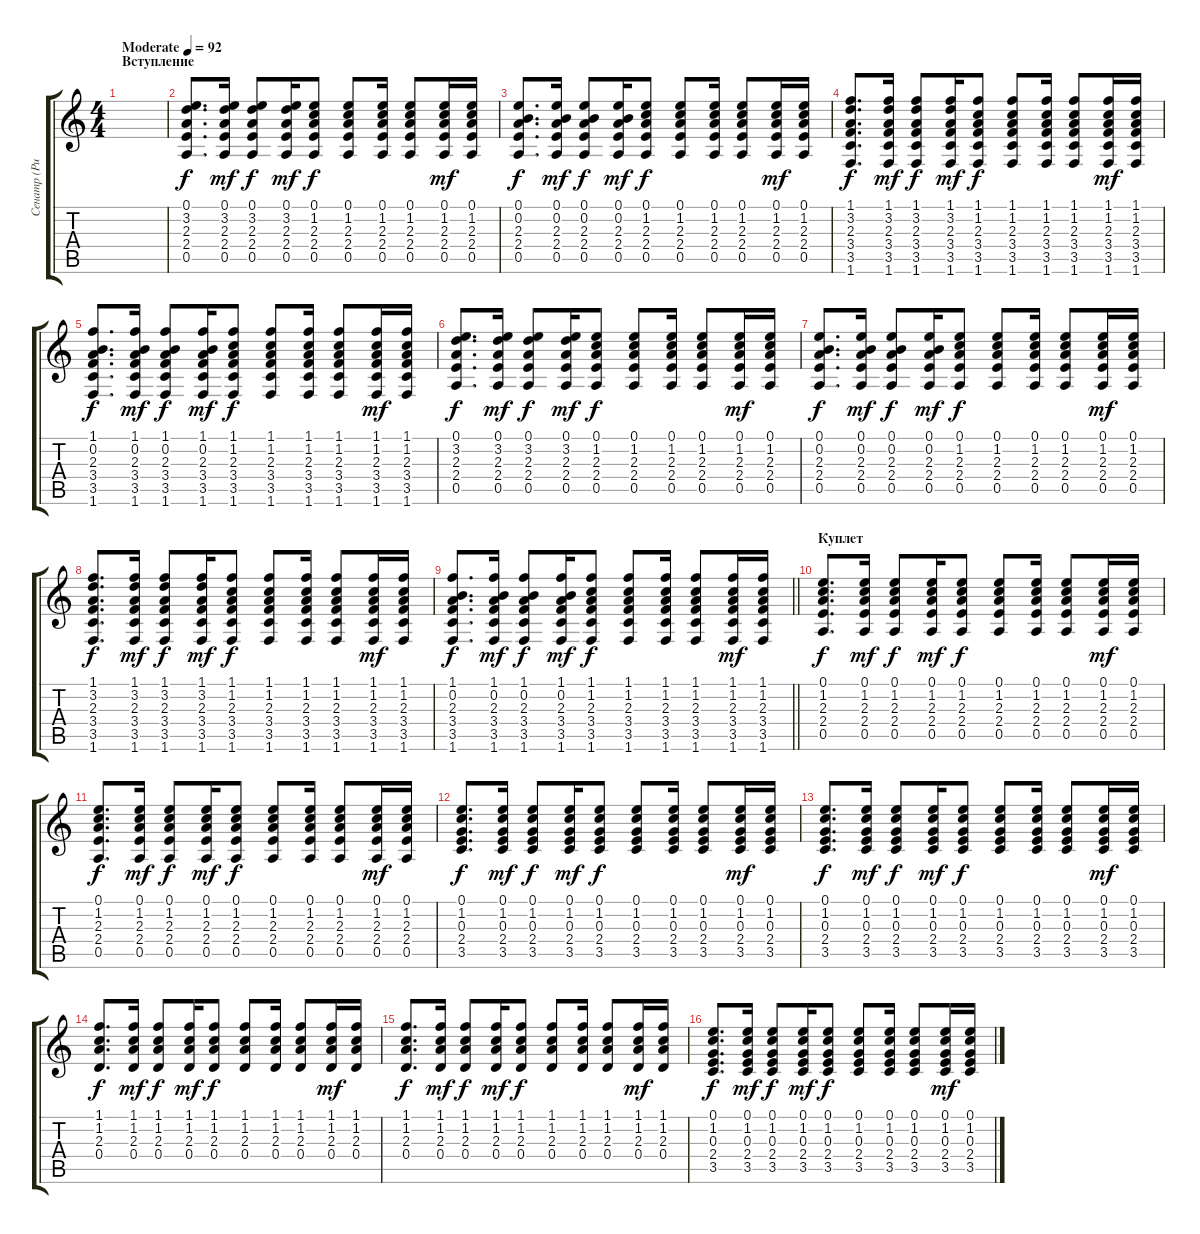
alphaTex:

\track ("Сенатр (Ритм)" "Сенатр (Ри") {instrument acousticguitarsteel}
\staff {score tabs}
\tuning (E4 B3 G3 D3 A2 E2) {hide}
\ts (4 4)
\section ("" "Вступление")
\tempo (92 "Moderate")
\clef g2
\ks c
|
(0.1 3.2 2.3 2.4 0.5).8{d} (0.1 3.2 2.3 2.4 0.5).16{dy mf} (0.1 3.2 2.3 2.4 0.5).8{dy f} (0.1 3.2 2.3 2.4 0.5).16{dy mf} (0.1 1.2 2.3 2.4 0.5).8{dy f} (0.1 1.2 2.3 2.4 0.5).8 (0.1 1.2 2.3 2.4 0.5).16 (0.1 1.2 2.3 2.4 0.5).8 (0.1 1.2 2.3 2.4 0.5).16{dy mf} (0.1 1.2 2.3 2.4 0.5).16 |
(0.1 0.2 2.3 2.4 0.5).8{d dy f} (0.1 0.2 2.3 2.4 0.5).16{dy mf} (0.1 0.2 2.3 2.4 0.5).8{dy f} (0.1 0.2 2.3 2.4 0.5).16{dy mf} (0.1 1.2 2.3 2.4 0.5).8{dy f} (0.1 1.2 2.3 2.4 0.5).8 (0.1 1.2 2.3 2.4 0.5).16 (0.1 1.2 2.3 2.4 0.5).8 (0.1 1.2 2.3 2.4 0.5).16{dy mf} (0.1 1.2 2.3 2.4 0.5).16 |
(1.1 3.2 2.3 3.4 3.5 1.6).8{d dy f} (1.1 3.2 2.3 3.4 3.5 1.6).16{dy mf} (1.1 3.2 2.3 3.4 3.5 1.6).8{dy f} (1.1 3.2 2.3 3.4 3.5 1.6).16{dy mf} (1.1 1.2 2.3 3.4 3.5 1.6).8{dy f} (1.1 1.2 2.3 3.4 3.5 1.6).8 (1.1 1.2 2.3 3.4 3.5 1.6).16 (1.1 1.2 2.3 3.4 3.5 1.6).8 (1.1 1.2 2.3 3.4 3.5 1.6).16{dy mf} (1.1 1.2 2.3 3.4 3.5 1.6).16 |
(1.1 0.2 2.3 3.4 3.5 1.6).8{d dy f} (1.1 0.2 2.3 3.4 3.5 1.6).16{dy mf} (1.1 0.2 2.3 3.4 3.5 1.6).8{dy f} (1.1 0.2 2.3 3.4 3.5 1.6).16{dy mf} (1.1 1.2 2.3 3.4 3.5 1.6).8{dy f} (1.1 1.2 2.3 3.4 3.5 1.6).8 (1.1 1.2 2.3 3.4 3.5 1.6).16 (1.1 1.2 2.3 3.4 3.5 1.6).8 (1.1 1.2 2.3 3.4 3.5 1.6).16{dy mf} (1.1 1.2 2.3 3.4 3.5 1.6).16 |
(0.1 3.2 2.3 2.4 0.5).8{d dy f} (0.1 3.2 2.3 2.4 0.5).16{dy mf} (0.1 3.2 2.3 2.4 0.5).8{dy f} (0.1 3.2 2.3 2.4 0.5).16{dy mf} (0.1 1.2 2.3 2.4 0.5).8{dy f} (0.1 1.2 2.3 2.4 0.5).8 (0.1 1.2 2.3 2.4 0.5).16 (0.1 1.2 2.3 2.4 0.5).8 (0.1 1.2 2.3 2.4 0.5).16{dy mf} (0.1 1.2 2.3 2.4 0.5).16 |
(0.1 0.2 2.3 2.4 0.5).8{d dy f} (0.1 0.2 2.3 2.4 0.5).16{dy mf} (0.1 0.2 2.3 2.4 0.5).8{dy f} (0.1 0.2 2.3 2.4 0.5).16{dy mf} (0.1 1.2 2.3 2.4 0.5).8{dy f} (0.1 1.2 2.3 2.4 0.5).8 (0.1 1.2 2.3 2.4 0.5).16 (0.1 1.2 2.3 2.4 0.5).8 (0.1 1.2 2.3 2.4 0.5).16{dy mf} (0.1 1.2 2.3 2.4 0.5).16 |
(1.1 3.2 2.3 3.4 3.5 1.6).8{d dy f} (1.1 3.2 2.3 3.4 3.5 1.6).16{dy mf} (1.1 3.2 2.3 3.4 3.5 1.6).8{dy f} (1.1 3.2 2.3 3.4 3.5 1.6).16{dy mf} (1.1 1.2 2.3 3.4 3.5 1.6).8{dy f} (1.1 1.2 2.3 3.4 3.5 1.6).8 (1.1 1.2 2.3 3.4 3.5 1.6).16 (1.1 1.2 2.3 3.4 3.5 1.6).8 (1.1 1.2 2.3 3.4 3.5 1.6).16{dy mf} (1.1 1.2 2.3 3.4 3.5 1.6).16 |
\barLineRight lightlight
(1.1 0.2 2.3 3.4 3.5 1.6).8{d dy f} (1.1 0.2 2.3 3.4 3.5 1.6).16{dy mf} (1.1 0.2 2.3 3.4 3.5 1.6).8{dy f} (1.1 0.2 2.3 3.4 3.5 1.6).16{dy mf} (1.1 1.2 2.3 3.4 3.5 1.6).8{dy f} (1.1 1.2 2.3 3.4 3.5 1.6).8 (1.1 1.2 2.3 3.4 3.5 1.6).16 (1.1 1.2 2.3 3.4 3.5 1.6).8 (1.1 1.2 2.3 3.4 3.5 1.6).16{dy mf} (1.1 1.2 2.3 3.4 3.5 1.6).16 |
\section ("" "Куплет")
(0.1 1.2 2.3 2.4 0.5).8{d dy f} (0.1 1.2 2.3 2.4 0.5).16{dy mf} (0.1 1.2 2.3 2.4 0.5).8{dy f} (0.1 1.2 2.3 2.4 0.5).16{dy mf} (0.1 1.2 2.3 2.4 0.5).8{dy f} (0.1 1.2 2.3 2.4 0.5).8 (0.1 1.2 2.3 2.4 0.5).16 (0.1 1.2 2.3 2.4 0.5).8 (0.1 1.2 2.3 2.4 0.5).16{dy mf} (0.1 1.2 2.3 2.4 0.5).16 |
(0.1 1.2 2.3 2.4 0.5).8{d dy f} (0.1 1.2 2.3 2.4 0.5).16{dy mf} (0.1 1.2 2.3 2.4 0.5).8{dy f} (0.1 1.2 2.3 2.4 0.5).16{dy mf} (0.1 1.2 2.3 2.4 0.5).8{dy f} (0.1 1.2 2.3 2.4 0.5).8 (0.1 1.2 2.3 2.4 0.5).16 (0.1 1.2 2.3 2.4 0.5).8 (0.1 1.2 2.3 2.4 0.5).16{dy mf} (0.1 1.2 2.3 2.4 0.5).16 |
(0.1 1.2 0.3 2.4 3.5).8{d dy f} (0.1 1.2 0.3 2.4 3.5).16{dy mf} (0.1 1.2 0.3 2.4 3.5).8{dy f} (0.1 1.2 0.3 2.4 3.5).16{dy mf} (0.1 1.2 0.3 2.4 3.5).8{dy f} (0.1 1.2 0.3 2.4 3.5).8 (0.1 1.2 0.3 2.4 3.5).16 (0.1 1.2 0.3 2.4 3.5).8 (0.1 1.2 0.3 2.4 3.5).16{dy mf} (0.1 1.2 0.3 2.4 3.5).16 |
(0.1 1.2 0.3 2.4 3.5).8{d dy f} (0.1 1.2 0.3 2.4 3.5).16{dy mf} (0.1 1.2 0.3 2.4 3.5).8{dy f} (0.1 1.2 0.3 2.4 3.5).16{dy mf} (0.1 1.2 0.3 2.4 3.5).8{dy f} (0.1 1.2 0.3 2.4 3.5).8 (0.1 1.2 0.3 2.4 3.5).16 (0.1 1.2 0.3 2.4 3.5).8 (0.1 1.2 0.3 2.4 3.5).16{dy mf} (0.1 1.2 0.3 2.4 3.5).16 |
(1.1 1.2 2.3 0.4).8{d dy f} (1.1 1.2 2.3 0.4).16{dy mf} (1.1 1.2 2.3 0.4).8{dy f} (1.1 1.2 2.3 0.4).16{dy mf} (1.1 1.2 2.3 0.4).8{dy f} (1.1 1.2 2.3 0.4).8 (1.1 1.2 2.3 0.4).16 (1.1 1.2 2.3 0.4).8 (1.1 1.2 2.3 0.4).16{dy mf} (1.1 1.2 2.3 0.4).16 |
(1.1 1.2 2.3 0.4).8{d dy f} (1.1 1.2 2.3 0.4).16{dy mf} (1.1 1.2 2.3 0.4).8{dy f} (1.1 1.2 2.3 0.4).16{dy mf} (1.1 1.2 2.3 0.4).8{dy f} (1.1 1.2 2.3 0.4).8 (1.1 1.2 2.3 0.4).16 (1.1 1.2 2.3 0.4).8 (1.1 1.2 2.3 0.4).16{dy mf} (1.1 1.2 2.3 0.4).16 |
(0.1 1.2 0.3 2.4 3.5).8{d dy f} (0.1 1.2 0.3 2.4 3.5).16{dy mf} (0.1 1.2 0.3 2.4 3.5).8{dy f} (0.1 1.2 0.3 2.4 3.5).16{dy mf} (0.1 1.2 0.3 2.4 3.5).8{dy f} (0.1 1.2 0.3 2.4 3.5).8 (0.1 1.2 0.3 2.4 3.5).16 (0.1 1.2 0.3 2.4 3.5).8 (0.1 1.2 0.3 2.4 3.5).16{dy mf} (0.1 1.2 0.3 2.4 3.5).16
